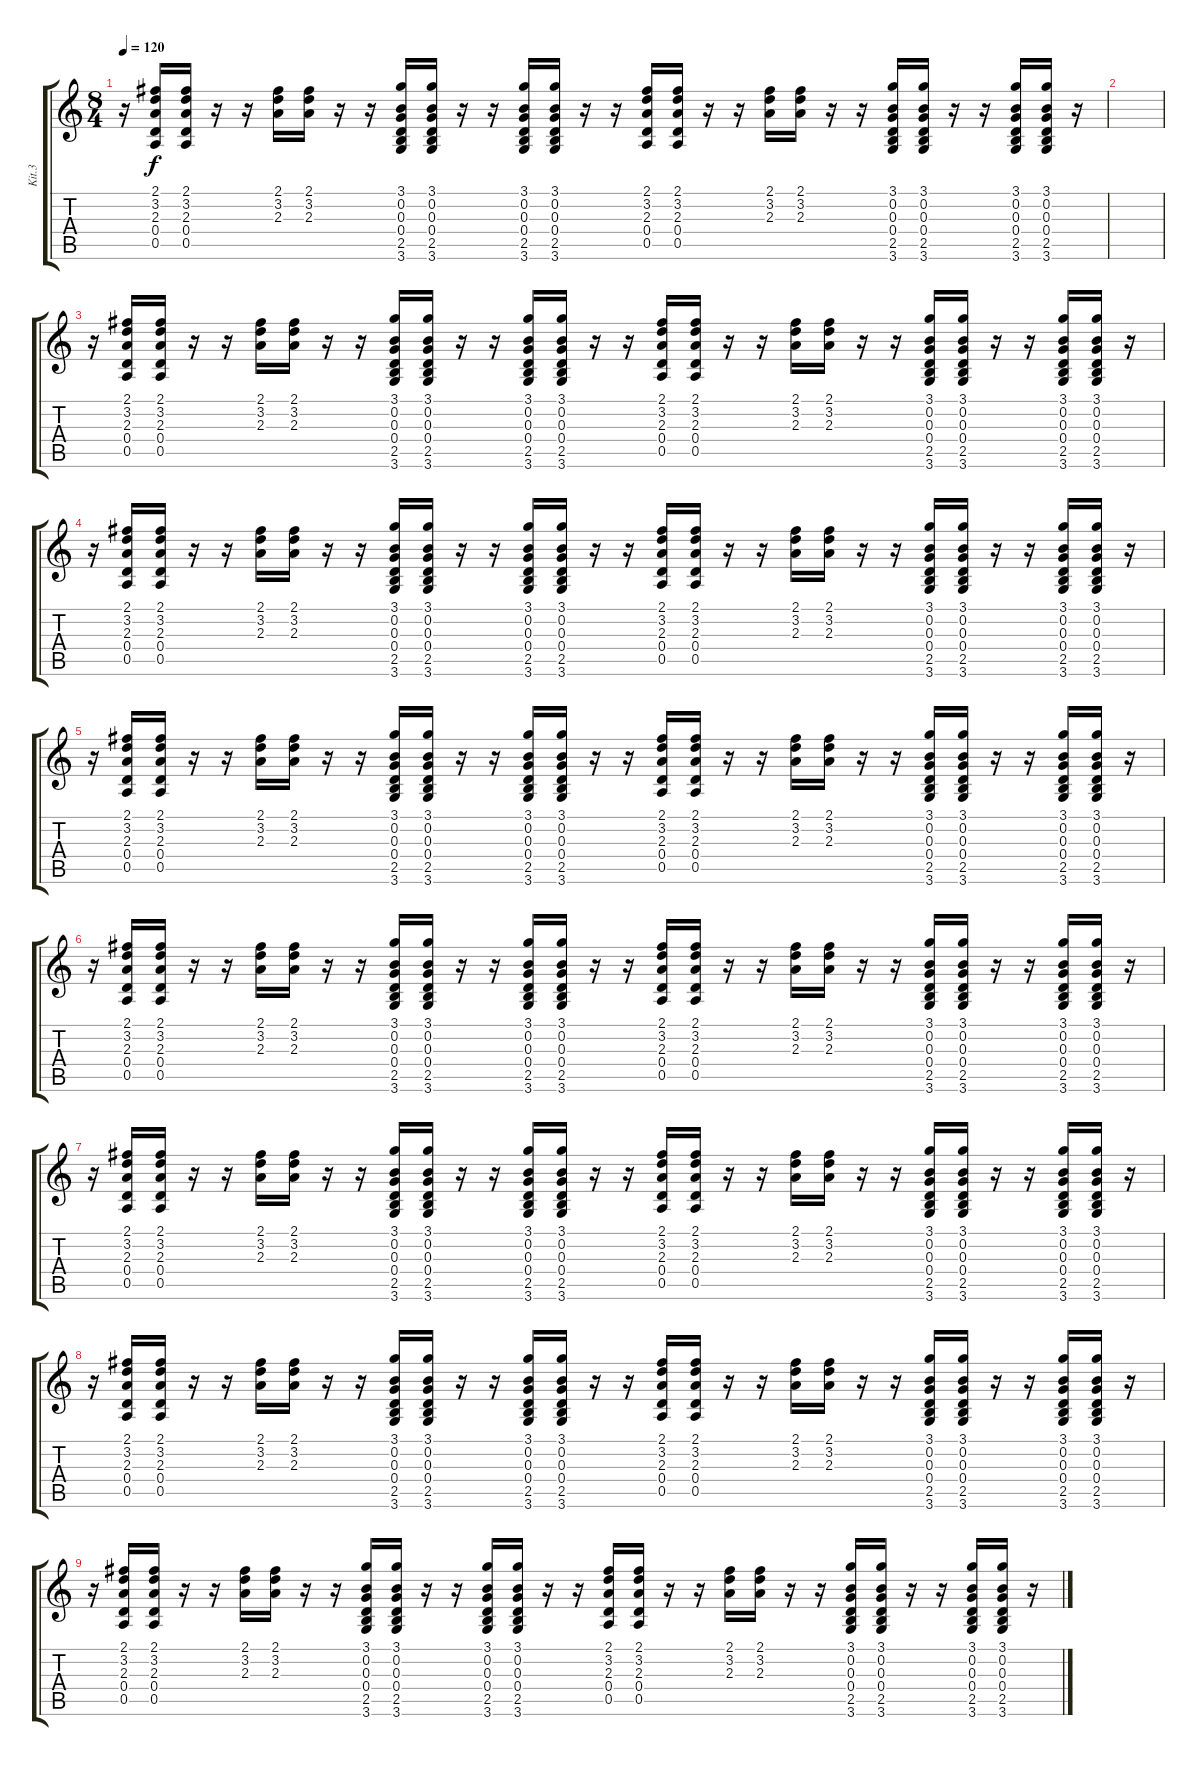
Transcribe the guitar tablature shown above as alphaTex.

\track ("Kit.3" "Kit.3") {instrument acousticguitarnylon}
\staff {score tabs}
\tuning (E4 B3 G3 D3 A2 E2) {hide}
\ts (8 4)
\tempo 120
\clef g2
\ks c
r.16{dy f instrument acousticguitarnylon} (2.1 3.2 2.3 0.4 0.5).16 (2.1 3.2 2.3 0.4 0.5).16 r.16 r.16 (2.1 3.2 2.3).16 (2.1 3.2 2.3).16 r.16 r.16 (3.1 0.2 0.3 0.4 2.5 3.6).16 (3.1 0.2 0.3 0.4 2.5 3.6).16 r.16 r.16 (3.1 0.2 0.3 0.4 2.5 3.6).16 (3.1 0.2 0.3 0.4 2.5 3.6).16 r.16 r.16 (2.1 3.2 2.3 0.4 0.5).16 (2.1 3.2 2.3 0.4 0.5).16 r.16 r.16 (2.1 3.2 2.3).16 (2.1 3.2 2.3).16 r.16 r.16 (3.1 0.2 0.3 0.4 2.5 3.6).16 (3.1 0.2 0.3 0.4 2.5 3.6).16 r.16 r.16 (3.1 0.2 0.3 0.4 2.5 3.6).16 (3.1 0.2 0.3 0.4 2.5 3.6).16 r.16 |
|
r.16 (2.1 3.2 2.3 0.4 0.5).16 (2.1 3.2 2.3 0.4 0.5).16 r.16 r.16 (2.1 3.2 2.3).16 (2.1 3.2 2.3).16 r.16 r.16 (3.1 0.2 0.3 0.4 2.5 3.6).16 (3.1 0.2 0.3 0.4 2.5 3.6).16 r.16 r.16 (3.1 0.2 0.3 0.4 2.5 3.6).16 (3.1 0.2 0.3 0.4 2.5 3.6).16 r.16 r.16 (2.1 3.2 2.3 0.4 0.5).16 (2.1 3.2 2.3 0.4 0.5).16 r.16 r.16 (2.1 3.2 2.3).16 (2.1 3.2 2.3).16 r.16 r.16 (3.1 0.2 0.3 0.4 2.5 3.6).16 (3.1 0.2 0.3 0.4 2.5 3.6).16 r.16 r.16 (3.1 0.2 0.3 0.4 2.5 3.6).16 (3.1 0.2 0.3 0.4 2.5 3.6).16 r.16 |
r.16 (2.1 3.2 2.3 0.4 0.5).16 (2.1 3.2 2.3 0.4 0.5).16 r.16 r.16 (2.1 3.2 2.3).16 (2.1 3.2 2.3).16 r.16 r.16 (3.1 0.2 0.3 0.4 2.5 3.6).16 (3.1 0.2 0.3 0.4 2.5 3.6).16 r.16 r.16 (3.1 0.2 0.3 0.4 2.5 3.6).16 (3.1 0.2 0.3 0.4 2.5 3.6).16 r.16 r.16 (2.1 3.2 2.3 0.4 0.5).16 (2.1 3.2 2.3 0.4 0.5).16 r.16 r.16 (2.1 3.2 2.3).16 (2.1 3.2 2.3).16 r.16 r.16 (3.1 0.2 0.3 0.4 2.5 3.6).16 (3.1 0.2 0.3 0.4 2.5 3.6).16 r.16 r.16 (3.1 0.2 0.3 0.4 2.5 3.6).16 (3.1 0.2 0.3 0.4 2.5 3.6).16 r.16 |
r.16 (2.1 3.2 2.3 0.4 0.5).16 (2.1 3.2 2.3 0.4 0.5).16 r.16 r.16 (2.1 3.2 2.3).16 (2.1 3.2 2.3).16 r.16 r.16 (3.1 0.2 0.3 0.4 2.5 3.6).16 (3.1 0.2 0.3 0.4 2.5 3.6).16 r.16 r.16 (3.1 0.2 0.3 0.4 2.5 3.6).16 (3.1 0.2 0.3 0.4 2.5 3.6).16 r.16 r.16 (2.1 3.2 2.3 0.4 0.5).16 (2.1 3.2 2.3 0.4 0.5).16 r.16 r.16 (2.1 3.2 2.3).16 (2.1 3.2 2.3).16 r.16 r.16 (3.1 0.2 0.3 0.4 2.5 3.6).16 (3.1 0.2 0.3 0.4 2.5 3.6).16 r.16 r.16 (3.1 0.2 0.3 0.4 2.5 3.6).16 (3.1 0.2 0.3 0.4 2.5 3.6).16 r.16 |
r.16 (2.1 3.2 2.3 0.4 0.5).16 (2.1 3.2 2.3 0.4 0.5).16 r.16 r.16 (2.1 3.2 2.3).16 (2.1 3.2 2.3).16 r.16 r.16 (3.1 0.2 0.3 0.4 2.5 3.6).16 (3.1 0.2 0.3 0.4 2.5 3.6).16 r.16 r.16 (3.1 0.2 0.3 0.4 2.5 3.6).16 (3.1 0.2 0.3 0.4 2.5 3.6).16 r.16 r.16 (2.1 3.2 2.3 0.4 0.5).16 (2.1 3.2 2.3 0.4 0.5).16 r.16 r.16 (2.1 3.2 2.3).16 (2.1 3.2 2.3).16 r.16 r.16 (3.1 0.2 0.3 0.4 2.5 3.6).16 (3.1 0.2 0.3 0.4 2.5 3.6).16 r.16 r.16 (3.1 0.2 0.3 0.4 2.5 3.6).16 (3.1 0.2 0.3 0.4 2.5 3.6).16 r.16 |
r.16 (2.1 3.2 2.3 0.4 0.5).16 (2.1 3.2 2.3 0.4 0.5).16 r.16 r.16 (2.1 3.2 2.3).16 (2.1 3.2 2.3).16 r.16 r.16 (3.1 0.2 0.3 0.4 2.5 3.6).16 (3.1 0.2 0.3 0.4 2.5 3.6).16 r.16 r.16 (3.1 0.2 0.3 0.4 2.5 3.6).16 (3.1 0.2 0.3 0.4 2.5 3.6).16 r.16 r.16 (2.1 3.2 2.3 0.4 0.5).16 (2.1 3.2 2.3 0.4 0.5).16 r.16 r.16 (2.1 3.2 2.3).16 (2.1 3.2 2.3).16 r.16 r.16 (3.1 0.2 0.3 0.4 2.5 3.6).16 (3.1 0.2 0.3 0.4 2.5 3.6).16 r.16 r.16 (3.1 0.2 0.3 0.4 2.5 3.6).16 (3.1 0.2 0.3 0.4 2.5 3.6).16 r.16 |
r.16 (2.1 3.2 2.3 0.4 0.5).16 (2.1 3.2 2.3 0.4 0.5).16 r.16 r.16 (2.1 3.2 2.3).16 (2.1 3.2 2.3).16 r.16 r.16 (3.1 0.2 0.3 0.4 2.5 3.6).16 (3.1 0.2 0.3 0.4 2.5 3.6).16 r.16 r.16 (3.1 0.2 0.3 0.4 2.5 3.6).16 (3.1 0.2 0.3 0.4 2.5 3.6).16 r.16 r.16 (2.1 3.2 2.3 0.4 0.5).16 (2.1 3.2 2.3 0.4 0.5).16 r.16 r.16 (2.1 3.2 2.3).16 (2.1 3.2 2.3).16 r.16 r.16 (3.1 0.2 0.3 0.4 2.5 3.6).16 (3.1 0.2 0.3 0.4 2.5 3.6).16 r.16 r.16 (3.1 0.2 0.3 0.4 2.5 3.6).16 (3.1 0.2 0.3 0.4 2.5 3.6).16 r.16 |
r.16 (2.1 3.2 2.3 0.4 0.5).16 (2.1 3.2 2.3 0.4 0.5).16 r.16 r.16 (2.1 3.2 2.3).16 (2.1 3.2 2.3).16 r.16 r.16 (3.1 0.2 0.3 0.4 2.5 3.6).16 (3.1 0.2 0.3 0.4 2.5 3.6).16 r.16 r.16 (3.1 0.2 0.3 0.4 2.5 3.6).16 (3.1 0.2 0.3 0.4 2.5 3.6).16 r.16 r.16 (2.1 3.2 2.3 0.4 0.5).16 (2.1 3.2 2.3 0.4 0.5).16 r.16 r.16 (2.1 3.2 2.3).16 (2.1 3.2 2.3).16 r.16 r.16 (3.1 0.2 0.3 0.4 2.5 3.6).16 (3.1 0.2 0.3 0.4 2.5 3.6).16 r.16 r.16 (3.1 0.2 0.3 0.4 2.5 3.6).16 (3.1 0.2 0.3 0.4 2.5 3.6).16 r.16
